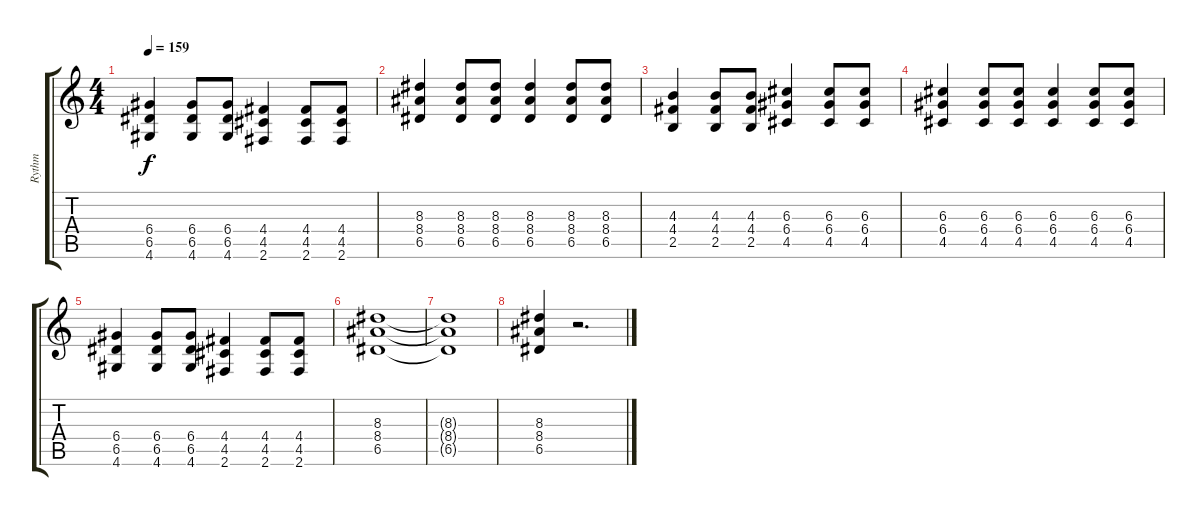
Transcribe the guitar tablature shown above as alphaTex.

\track ("Rythm" "Rythm") {instrument distortionguitar}
\staff {score tabs}
\tuning (E4 B3 G3 D3 A2 E2) {hide}
\ts (4 4)
\tempo 159
\clef g2
\ks c
(6.4 6.5 4.6).4{dy f} (6.4 6.5 4.6).8 (6.4 6.5 4.6).8 (4.4 4.5 2.6).4 (4.4 4.5 2.6).8 (4.4 4.5 2.6).8 |
(8.3 8.4 6.5).4 (8.3 8.4 6.5).8 (8.3 8.4 6.5).8 (8.3 8.4 6.5).4 (8.3 8.4 6.5).8 (8.3 8.4 6.5).8 |
(4.3 4.4 2.5).4 (4.3 4.4 2.5).8 (4.3 4.4 2.5).8 (6.3 6.4 4.5).4 (6.3 6.4 4.5).8 (6.3 6.4 4.5).8 |
(6.3 6.4 4.5).4 (6.3 6.4 4.5).8 (6.3 6.4 4.5).8 (6.3 6.4 4.5).4 (6.3 6.4 4.5).8 (6.3 6.4 4.5).8 |
(6.4 6.5 4.6).4 (6.4 6.5 4.6).8 (6.4 6.5 4.6).8 (4.4 4.5 2.6).4 (4.4 4.5 2.6).8 (4.4 4.5 2.6).8 |
(8.3 8.4 6.5).1 |
(8.3{t} 8.4{t} 6.5{t}).1 |
(8.3 8.4 6.5).4 r.2{d}
